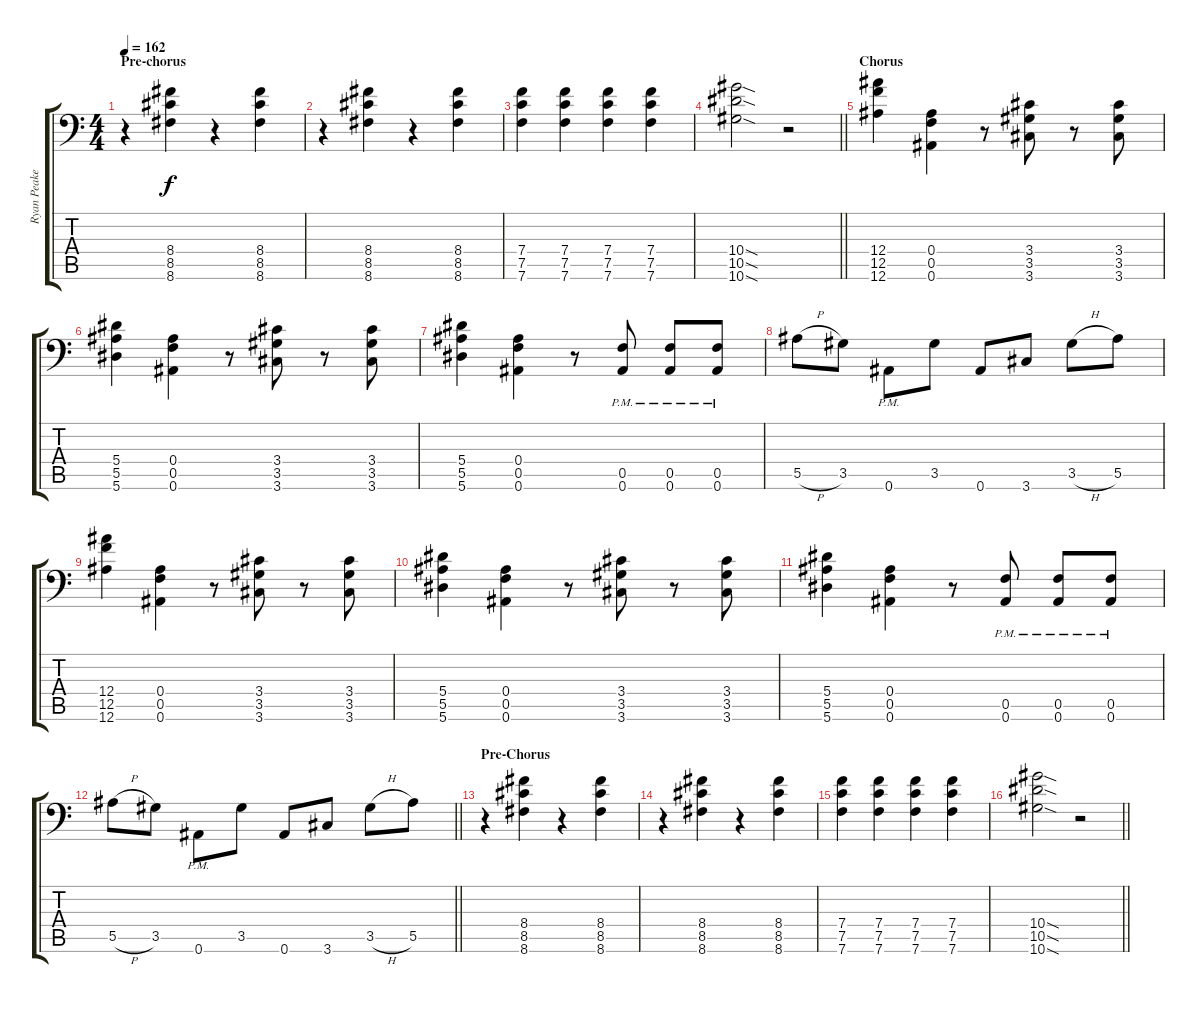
\track ("Ryan Peake" "Ryan Peake") {instrument distortionguitar}
\staff {score tabs}
\tuning (C4 G3 Eb3 Bb2 F2 Bb1) {hide}
\ts (4 4)
\section ("" "Pre-chorus")
\tempo 162
\clef f4
\ks c
r.4{dy f} (8.4 8.5 8.6).4 r.4 (8.4 8.5 8.6).4 |
r.4 (8.4 8.5 8.6).4 r.4 (8.4 8.5 8.6).4 |
(7.4 7.5 7.6).4 (7.4 7.5 7.6).4 (7.4 7.5 7.6).4 (7.4 7.5 7.6).4 |
\barLineRight lightlight
(10.4{sod} 10.5{sod} 10.6{sod}).2 r.2 |
\section ("" "Chorus")
(12.4 12.5 12.6).4 (0.4 0.5 0.6).4 r.8 (3.4 3.5 3.6).8 r.8 (3.4 3.5 3.6).8 |
(5.4 5.5 5.6).4 (0.4 0.5 0.6).4 r.8 (3.4 3.5 3.6).8 r.8 (3.4 3.5 3.6).8 |
(5.4 5.5 5.6).4 (0.4 0.5 0.6).4 r.8 (0.5{pm} 0.6{pm}).8 (0.5{pm} 0.6{pm}).8 (0.5{pm} 0.6{pm}).8 |
5.5{h}.8 3.5.8 0.6{pm}.8 3.5.8 0.6.8 3.6.8 3.5{h}.8 5.5.8 |
(12.4 12.5 12.6).4 (0.4 0.5 0.6).4 r.8 (3.4 3.5 3.6).8 r.8 (3.4 3.5 3.6).8 |
(5.4 5.5 5.6).4 (0.4 0.5 0.6).4 r.8 (3.4 3.5 3.6).8 r.8 (3.4 3.5 3.6).8 |
(5.4 5.5 5.6).4 (0.4 0.5 0.6).4 r.8 (0.5{pm} 0.6{pm}).8 (0.5{pm} 0.6{pm}).8 (0.5{pm} 0.6{pm}).8 |
\barLineRight lightlight
5.5{h}.8 3.5.8 0.6{pm}.8 3.5.8 0.6.8 3.6.8 3.5{h}.8 5.5.8 |
\section ("" "Pre-Chorus")
r.4 (8.4 8.5 8.6).4 r.4 (8.4 8.5 8.6).4 |
r.4 (8.4 8.5 8.6).4 r.4 (8.4 8.5 8.6).4 |
(7.4 7.5 7.6).4 (7.4 7.5 7.6).4 (7.4 7.5 7.6).4 (7.4 7.5 7.6).4 |
\barLineRight lightlight
(10.4{sod} 10.5{sod} 10.6{sod}).2 r.2
